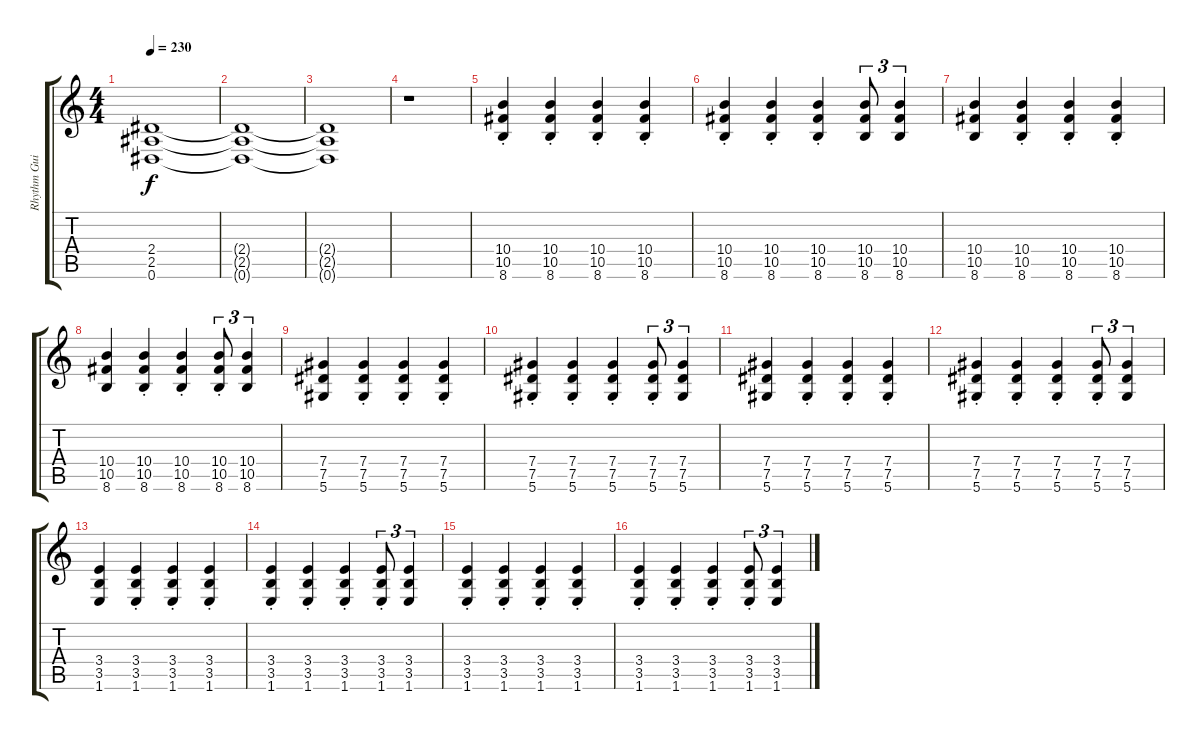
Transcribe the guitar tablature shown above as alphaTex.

\track ("Rhythm Guitar" "Rhythm Gui") {instrument distortionguitar}
\staff {score tabs}
\tuning (Eb4 Bb3 Gb3 Db3 Ab2 Eb2) {hide}
\ts (4 4)
\tempo 230
\clef g2
\ks c
(2.4 2.5 0.6).1{dy f} |
(2.4{t} 2.5{t} 0.6{t}).1 |
(2.4{t} 2.5{t} 0.6{t}).1 |
r.1 |
(10.4{st} 10.5{st} 8.6{st}).4 (10.4{st} 10.5{st} 8.6{st}).4 (10.4{st} 10.5{st} 8.6{st}).4 (10.4{st} 10.5{st} 8.6{st}).4 |
(10.4{st} 10.5{st} 8.6{st}).4 (10.4{st} 10.5{st} 8.6{st}).4 (10.4{st} 10.5{st} 8.6{st}).4 (10.4 10.5 8.6).8{tu (3 2)} (10.4 10.5 8.6).4{tu (3 2)} |
(10.4 10.5 8.6).4 (10.4{st} 10.5{st} 8.6{st}).4 (10.4{st} 10.5{st} 8.6{st}).4 (10.4{st} 10.5{st} 8.6{st}).4 |
(10.4 10.5 8.6).4 (10.4{st} 10.5{st} 8.6{st}).4 (10.4{st} 10.5{st} 8.6{st}).4 (10.4{st} 10.5{st} 8.6{st}).8{tu (3 2)} (10.4 10.5 8.6).4{tu (3 2)} |
(7.4 7.5 5.6).4 (7.4{st} 7.5{st} 5.6{st}).4 (7.4{st} 7.5{st} 5.6{st}).4 (7.4{st} 7.5{st} 5.6{st}).4 |
(7.4{st} 7.5{st} 5.6{st}).4 (7.4{st} 7.5{st} 5.6{st}).4 (7.4{st} 7.5{st} 5.6{st}).4 (7.4{st} 7.5{st} 5.6{st}).8{tu (3 2)} (7.4 7.5 5.6).4{tu (3 2)} |
(7.4 7.5 5.6).4 (7.4{st} 7.5{st} 5.6{st}).4 (7.4{st} 7.5{st} 5.6{st}).4 (7.4{st} 7.5{st} 5.6{st}).4 |
(7.4{st} 7.5{st} 5.6{st}).4 (7.4{st} 7.5{st} 5.6{st}).4 (7.4{st} 7.5{st} 5.6{st}).4 (7.4{st} 7.5{st} 5.6{st}).8{tu (3 2)} (7.4 7.5 5.6).4{tu (3 2)} |
(3.4 3.5 1.6).4 (3.4{st} 3.5{st} 1.6{st}).4 (3.4{st} 3.5{st} 1.6{st}).4 (3.4{st} 3.5{st} 1.6{st}).4 |
(3.4{st} 3.5{st} 1.6{st}).4 (3.4{st} 3.5{st} 1.6{st}).4 (3.4{st} 3.5{st} 1.6{st}).4 (3.4{st} 3.5{st} 1.6{st}).8{tu (3 2)} (3.4 3.5 1.6).4{tu (3 2)} |
(3.4{st} 3.5{st} 1.6{st}).4 (3.4{st} 3.5{st} 1.6{st}).4 (3.4{st} 3.5{st} 1.6{st}).4 (3.4{st} 3.5{st} 1.6{st}).4 |
(3.4{st} 3.5{st} 1.6{st}).4 (3.4{st} 3.5{st} 1.6{st}).4 (3.4{st} 3.5{st} 1.6{st}).4 (3.4{st} 3.5{st} 1.6{st}).8{tu (3 2)} (3.4 3.5 1.6).4{tu (3 2)}
